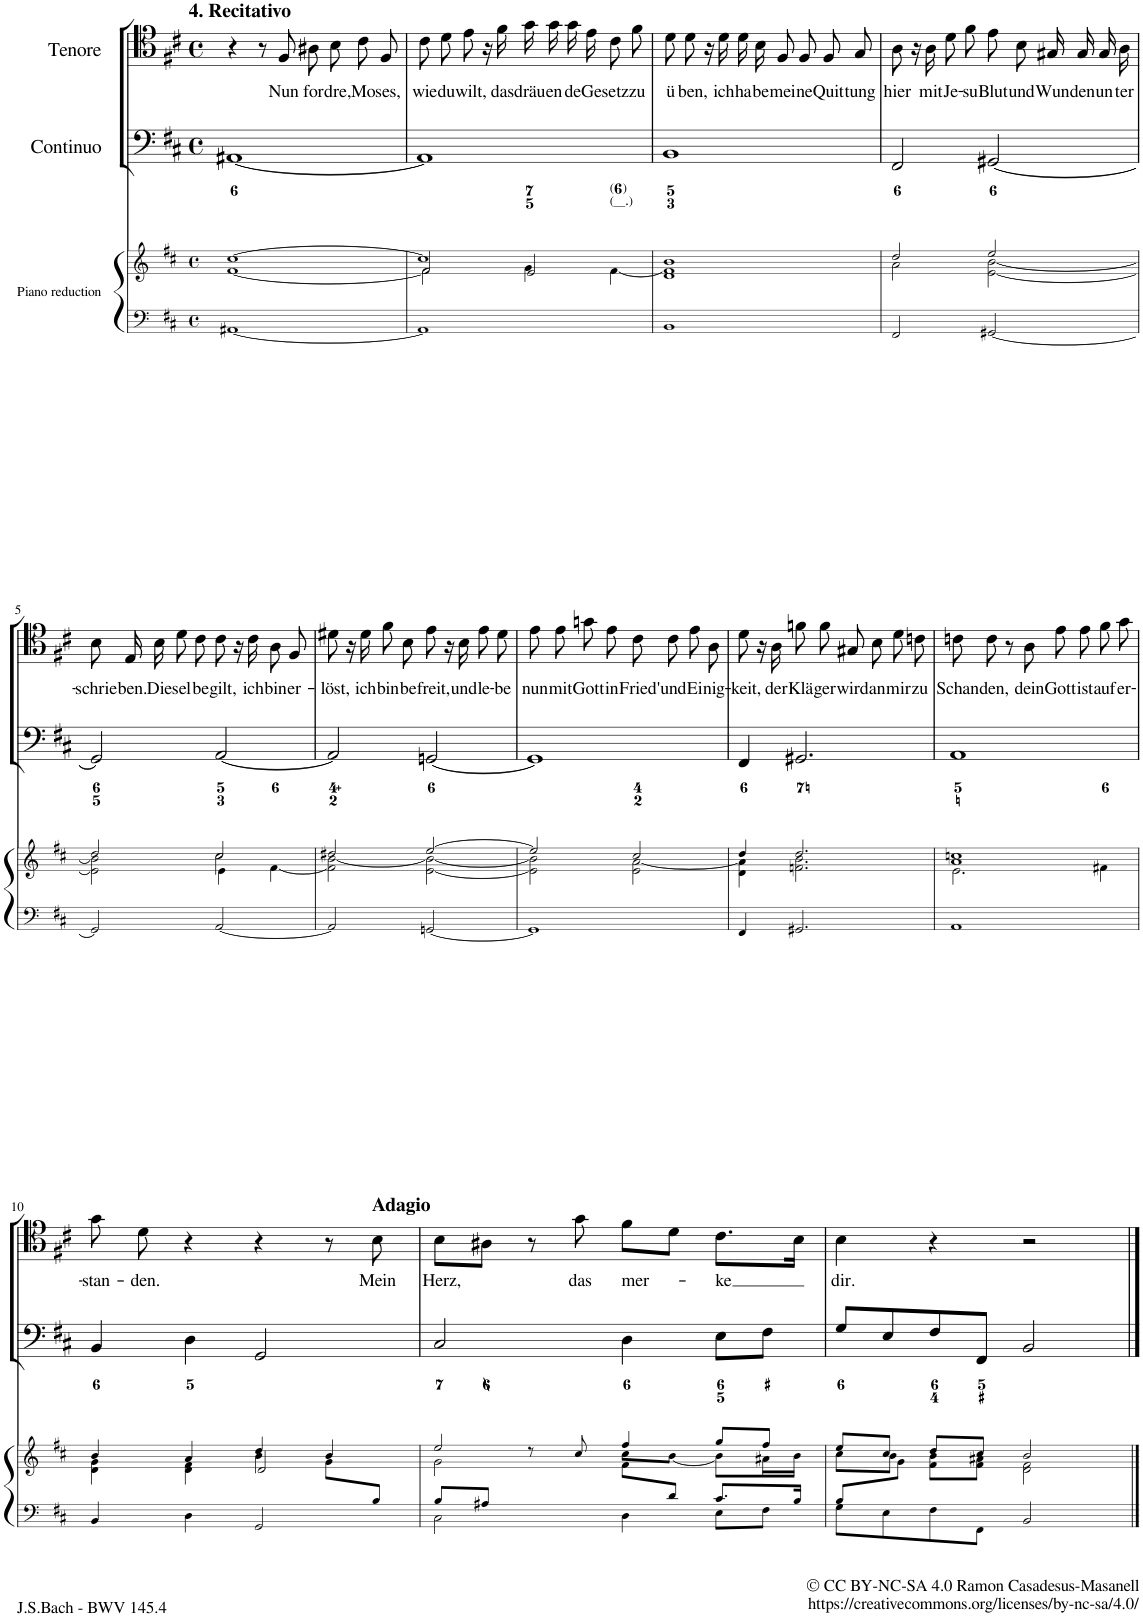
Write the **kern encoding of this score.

**kern	**kern	**kern	**kern	**text
*part3	*part3	*part2	*part1	*part1
*staff4	*staff3	*staff2	*staff1	*staff1
*I"Piano reduction	*	*I"Continuo	*I"Tenore	*
*I'Pno	*	*	*	*
*stria5	*stria5	*	*	*
*clefF4	*clefG2	*clefF4	*clefC4	*
*k[f#c#]	*k[f#c#]	*k[f#c#]	*k[f#c#]	*
*M4/4	*M4/4	*M4/4	*M4/4	*
*met(c)	*met(c)	*met(c)	*met(c)	*
=1	=1	=1	=1	=1
*	*^	*	*	*
!	!	!	!	!LO:TX:a:B:t=4. Recitativo	!
[1AA#X	[1cc#	[1f#	[1AA#X	4r	.
.	.	.	.	8r	.
!	!	!	!	!	!LO:LY:b
.	.	.	.	8F#/	Nun
!	!	!	!	!	!LO:LY:b
.	.	.	.	8A#X\	for-
!	!	!	!	!	!LO:LY:b
.	.	.	.	8B\	-dre,
!	!	!	!	!	!LO:LY:b
.	.	.	.	8c#\	Mo-
!	!	!	!	!	!LO:LY:b
.	.	.	.	8F#/	-ses,
=2	=2	=2	=2	=2	=2
*	*	*^	*	*	*
!	!	!	!	!	!	!LO:LY:b
1AA#]	1cc#]	2f#\]	2f#/	1AA#]	8c#\	wie
!	!	!	!	!	!	!LO:LY:b
.	.	.	.	.	8d\	du
!	!	!	!	!	!	!LO:LY:b
.	.	.	.	.	8e\	wilt,
.	.	.	.	.	16r	.
!	!	!	!	!	!	!LO:LY:b
.	.	.	.	.	16f#\	das
!	!	!	!	!	!	!LO:LY:b
.	.	4g\	2e/	.	16g\	dräu-
!	!	!	!	!	!	!LO:LY:b
.	.	.	.	.	16g\	-en-
!	!	!	!	!	!	!LO:LY:b
.	.	.	.	.	16g\	-de
!	!	!	!	!	!	!LO:LY:b
.	.	.	.	.	16e\	Ge-
!	!	!	!	!	!	!LO:LY:b
.	.	[4f#\	.	.	8c#\	-setz
!	!	!	!	!	!	!LO:LY:b
.	.	.	.	.	8f#\	zu
*	*	*v	*v	*	*	*
=3	=3	=3	=3	=3	=3
!	!	!	!	!	!LO:LY:b
1BB	1b	1d 1f#]	1BB	8d\	ü-
!	!	!	!	!	!LO:LY:b
.	.	.	.	8d\	-ben,
.	.	.	.	16r	.
!	!	!	!	!	!LO:LY:b
.	.	.	.	16d\	ich
!	!	!	!	!	!LO:LY:b
.	.	.	.	16d\	ha-
!	!	!	!	!	!LO:LY:b
.	.	.	.	16B\	-be
!	!	!	!	!	!LO:LY:b
.	.	.	.	8F#/	mei-
!	!	!	!	!	!LO:LY:b
.	.	.	.	8F#/	-ne
!	!	!	!	!	!LO:LY:b
.	.	.	.	8F#/	Quit-
!	!	!	!	!	!LO:LY:b
.	.	.	.	8G/	-tung
=4	=4	=4	=4	=4	=4
!	!	!	!	!	!LO:LY:b
2FF#/	2dd/	2a\	2FF#/	8A\	hier
.	.	.	.	16r	.
!	!	!	!	!	!LO:LY:b
.	.	.	.	16A\	mit
!	!	!	!	!	!LO:LY:b
.	.	.	.	8d\	Je-
!	!	!	!	!	!LO:LY:b
.	.	.	.	8f#\	-su
!	!	!	!	!	!LO:LY:b
[2GG#X/	2ee/	[2e\ [2b\	[2GG#X/	8e\	Blut
!	!	!	!	!	!LO:LY:b
.	.	.	.	8B\	und
!	!	!	!	!	!LO:LY:b
.	.	.	.	16G#X/	Wun-
!	!	!	!	!	!LO:LY:b
.	.	.	.	16G#/	-den
!	!	!	!	!	!LO:LY:b
.	.	.	.	16G#/	un-
!	!	!	!	!	!LO:LY:b
.	.	.	.	16A\	-ter-
!!LO:LB:g=z
=5	=5	=5	=5	=5	=5
*	*	*^	*	*	*
!	!	!	!	!	!	!LO:LY:b
2GG#/]	2dd/	2e\] 2b\]	2ryy	2GG#/]	8B\	-schrie-
!	!	!	!	!	!	!LO:LY:b
.	.	.	.	.	16E/	-ben.
!	!	!	!	!	!	!LO:LY:b
.	.	.	.	.	16B\	Die-
!	!	!	!	!	!	!LO:LY:b
.	.	.	.	.	8d\	-sel-
!	!	!	!	!	!	!LO:LY:b
.	.	.	.	.	8c#\	-be
!	!	!	!	!	!	!LO:LY:b
[2AA/	2cc#/	2cc#\	4e\	[2AA/	8c#\	gilt,
.	.	.	.	.	16r	.
!	!	!	!	!	!	!LO:LY:b
.	.	.	.	.	16c#\	ich
!	!	!	!	!	!	!LO:LY:b
.	.	.	[4f#\	.	8A\	bin
!	!	!	!	!	!	!LO:LY:b
.	.	.	.	.	8F#/	er-
*	*	*v	*v	*	*	*
=6	=6	=6	=6	=6	=6
!	!	!	!	!	!LO:LY:b
2AA/]	2dd#X/	2f#\] [2b\	2AA/]	8d#X\	-löst,
.	.	.	.	16r	.
!	!	!	!	!	!LO:LY:b
.	.	.	.	16d#\	ich
!	!	!	!	!	!LO:LY:b
.	.	.	.	8f#\	bin
!	!	!	!	!	!LO:LY:b
.	.	.	.	8B\	be-
!	!	!	!	!	!LO:LY:b
[2GGn/	[2ee/	[2e\ 2b\_	[2GGn/	8e\	-freit,
.	.	.	.	16r	.
!	!	!	!	!	!LO:LY:b
.	.	.	.	16B\	und
!	!	!	!	!	!LO:LY:b
.	.	.	.	8e\	le-
!	!	!	!	!	!LO:LY:b
.	.	.	.	8d#\	-be
=7	=7	=7	=7	=7	=7
!	!	!	!	!	!LO:LY:b
1GG]	2ee/]	2e\] 2b\]	1GG]	8e\	nun
!	!	!	!	!	!LO:LY:b
.	.	.	.	8e\	mit
!	!	!	!	!	!LO:LY:b
.	.	.	.	8gn\	Gott
!	!	!	!	!	!LO:LY:b
.	.	.	.	8e\	in
!	!	!	!	!	!LO:LY:b
.	2cc#/	2e\ [2a\	.	8c#\	Fried'
!	!	!	!	!	!LO:LY:b
.	.	.	.	8c#\	und
!	!	!	!	!	!LO:LY:b
.	.	.	.	8e\	Ei-
!	!	!	!	!	!LO:LY:b
.	.	.	.	8A\	-nig-
=8	=8	=8	=8	=8	=8
!	!	!	!	!	!LO:LY:b
4FF#/	4dd/	4d\ 4a\]	4FF#/	8d\	-keit,
.	.	.	.	16r	.
!	!	!	!	!	!LO:LY:b
.	.	.	.	16A\	der
!	!	!	!	!	!LO:LY:b
2.GG#X/	2.dd/	2.fn\ 2.b\	2.GG#X/	8fn\	Klä-
!	!	!	!	!	!LO:LY:b
.	.	.	.	8f\	-ger
!	!	!	!	!	!LO:LY:b
.	.	.	.	8G#X/	wird
!	!	!	!	!	!LO:LY:b
.	.	.	.	8B\	an
!	!	!	!	!	!LO:LY:b
.	.	.	.	8d\	mir
!	!	!	!	!	!LO:LY:b
.	.	.	.	8cn\	zu
=9	=9	=9	=9	=9	=9
!	!	!	!	!	!LO:LY:b
1AA	1a 1ccn	2.e\	1AA	8cn\	Schan-
!	!	!	!	!	!LO:LY:b
.	.	.	.	8c\	-den,
.	.	.	.	8r	.
!	!	!	!	!	!LO:LY:b
.	.	.	.	8A\	dein
!	!	!	!	!	!LO:LY:b
.	.	.	.	8e\	Gott
!	!	!	!	!	!LO:LY:b
.	.	.	.	8e\	ist
!	!	!	!	!	!LO:LY:b
.	.	4f#X\	.	8f#\	auf-
!	!	!	!	!	!LO:LY:b
.	.	.	.	8g\	-er-
!!LO:LB:g=z
=10	=10	=10	=10	=10	=10
*^	*	*^	*	*	*
!	!	!	!	!	!	!	!LO:LY:b
2..ryy	4BB/	4b/	4d\ 4g\	2ryy	4BB/	8g\	-stan-
!	!	!	!	!	!	!	!LO:LY:b
.	.	.	.	.	.	8d\	-den.
.	4D\	4a/	4d\ 4f#\	.	4D\	4r	.
.	2GG/	4dd/	4b\	2d/	2GG/	4r	.
.	.	4b/	8g\L	.	.	8r	.
!	!	!	!	!	!	!LO:TX:a:B:t=Adagio	!
!	!	!	!	!	!	!	!LO:LY:b
8B/J	.	.	8ryy	.	.	8B\	Mein
=11	=11	=11	=11	=11	=11	=11	=11
!	!	!	!	!	!	!	!LO:LY:b
8B/L	2C#\	2ee/	2g\	4.ryy	2C#/	8B\L	Herz,
8A#X/J	.	.	.	.	.	8A#X\J	.
8r	.	.	.	.	.	8r	.
!	!	!	!	!	!	!	!LO:LY:b
4ryy	.	.	.	8cc#/	.	8g\	das
!	!	!	!	!	!	!	!LO:LY:b
.	4D\	4ff#/	8cc#\L	8f#\L	4D\	8f#\L	mer-
8d/J	.	.	[8b\J	4.ryy	.	8d\J	.
!	!	!	!	!	!	!	!LO:LY:b
8.c#/L	8E\L	8gg/L	8b\L]	.	8E\L	8.c#\L	-ke
.	8F#\J	8ff#/J	16a#X\L	.	8F#\J	.	.
16B/Jk	.	.	16b\JJ	.	.	16B\Jk	.
=12	=12	=12	=12	=12	=12	=12	=12
!	!	!	!	!	!	!	!LO:LY:b
8B/L	8G\L	8ee/L	8cc#\L	8ryy	8G/L	4B\	dir.
8ryy	8E\	8cc#/J	8b\J	8g\J	8E/	.	.
4ryy	8F#\	8dd/L	8f#\ 8b\L	2.ryy	8F#/	4r	.
.	8FF#\J	8cc#/J	8f#\ 8a#X\J	.	8FF#/J	.	.
2BB/	2ryy	2b/	2d\ 2f#\	.	2BB/	2r	.
*v	*v	*	*	*	*	*	*
*	*v	*v	*v	*	*	*
==	==	==	==	==
*-	*-	*-	*-	*-
